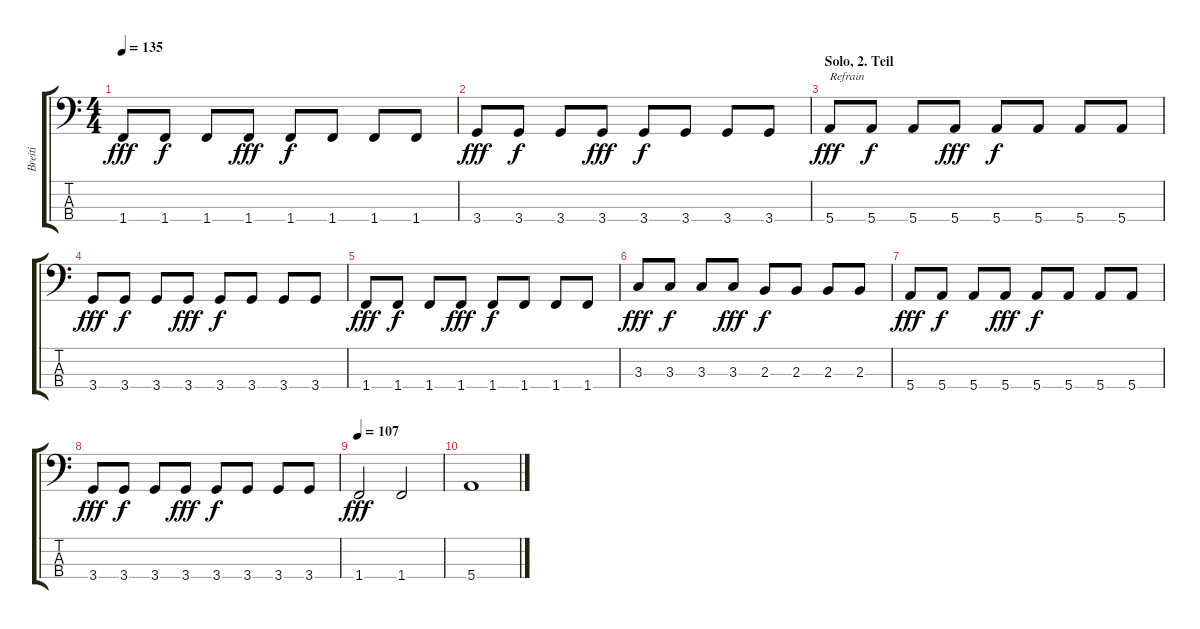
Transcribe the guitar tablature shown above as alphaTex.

\track ("Breiti" "Breiti") {instrument electricbassfinger}
\staff {score tabs}
\tuning (G2 D2 A1 E1) {hide}
\ts (4 4)
\tempo 135
\clef f4
\ks c
1.4.8{dy fff} 1.4.8{dy f} 1.4.8 1.4.8{dy fff} 1.4.8{dy f} 1.4.8 1.4.8 1.4.8 |
3.4.8{dy fff} 3.4.8{dy f} 3.4.8 3.4.8{dy fff} 3.4.8{dy f} 3.4.8 3.4.8 3.4.8 |
\section ("" "Solo, 2. Teil")
5.4.8{txt "Refrain" dy fff} 5.4.8{dy f} 5.4.8 5.4.8{dy fff} 5.4.8{dy f} 5.4.8 5.4.8 5.4.8 |
3.4.8{dy fff} 3.4.8{dy f} 3.4.8 3.4.8{dy fff} 3.4.8{dy f} 3.4.8 3.4.8 3.4.8 |
1.4.8{dy fff} 1.4.8{dy f} 1.4.8 1.4.8{dy fff} 1.4.8{dy f} 1.4.8 1.4.8 1.4.8 |
3.3.8{dy fff} 3.3.8{dy f} 3.3.8 3.3.8{dy fff} 2.3.8{dy f} 2.3.8 2.3.8 2.3.8 |
5.4.8{dy fff} 5.4.8{dy f} 5.4.8 5.4.8{dy fff} 5.4.8{dy f} 5.4.8 5.4.8 5.4.8 |
3.4.8{dy fff} 3.4.8{dy f} 3.4.8 3.4.8{dy fff} 3.4.8{dy f} 3.4.8 3.4.8 3.4.8 |
\tempo 107
1.4.2{dy fff} 1.4.2 |
5.4.1
